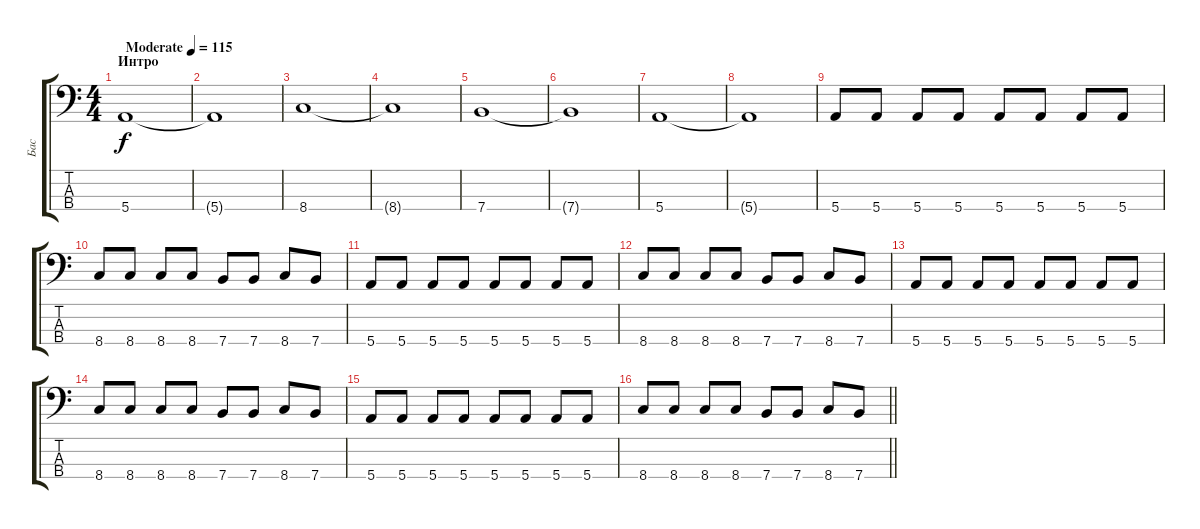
\track ("Бас" "Бас") {instrument electricbassfinger}
\staff {score tabs}
\tuning (G2 D2 A1 E1) {hide}
\ts (4 4)
\section ("" "Интро")
\tempo (115 "Moderate")
\clef f4
\ks c
5.4.1{dy f instrument electricbassfinger} |
5.4{t}.1 |
8.4.1 |
8.4{t}.1 |
7.4.1 |
7.4{t}.1 |
5.4.1 |
5.4{t}.1 |
5.4.8 5.4.8 5.4.8 5.4.8 5.4.8 5.4.8 5.4.8 5.4.8 |
8.4.8 8.4.8 8.4.8 8.4.8 7.4.8 7.4.8 8.4.8 7.4.8 |
5.4.8 5.4.8 5.4.8 5.4.8 5.4.8 5.4.8 5.4.8 5.4.8 |
8.4.8 8.4.8 8.4.8 8.4.8 7.4.8 7.4.8 8.4.8 7.4.8 |
5.4.8 5.4.8 5.4.8 5.4.8 5.4.8 5.4.8 5.4.8 5.4.8 |
8.4.8 8.4.8 8.4.8 8.4.8 7.4.8 7.4.8 8.4.8 7.4.8 |
5.4.8 5.4.8 5.4.8 5.4.8 5.4.8 5.4.8 5.4.8 5.4.8 |
\barLineRight lightlight
8.4.8 8.4.8 8.4.8 8.4.8 7.4.8 7.4.8 8.4.8 7.4.8
